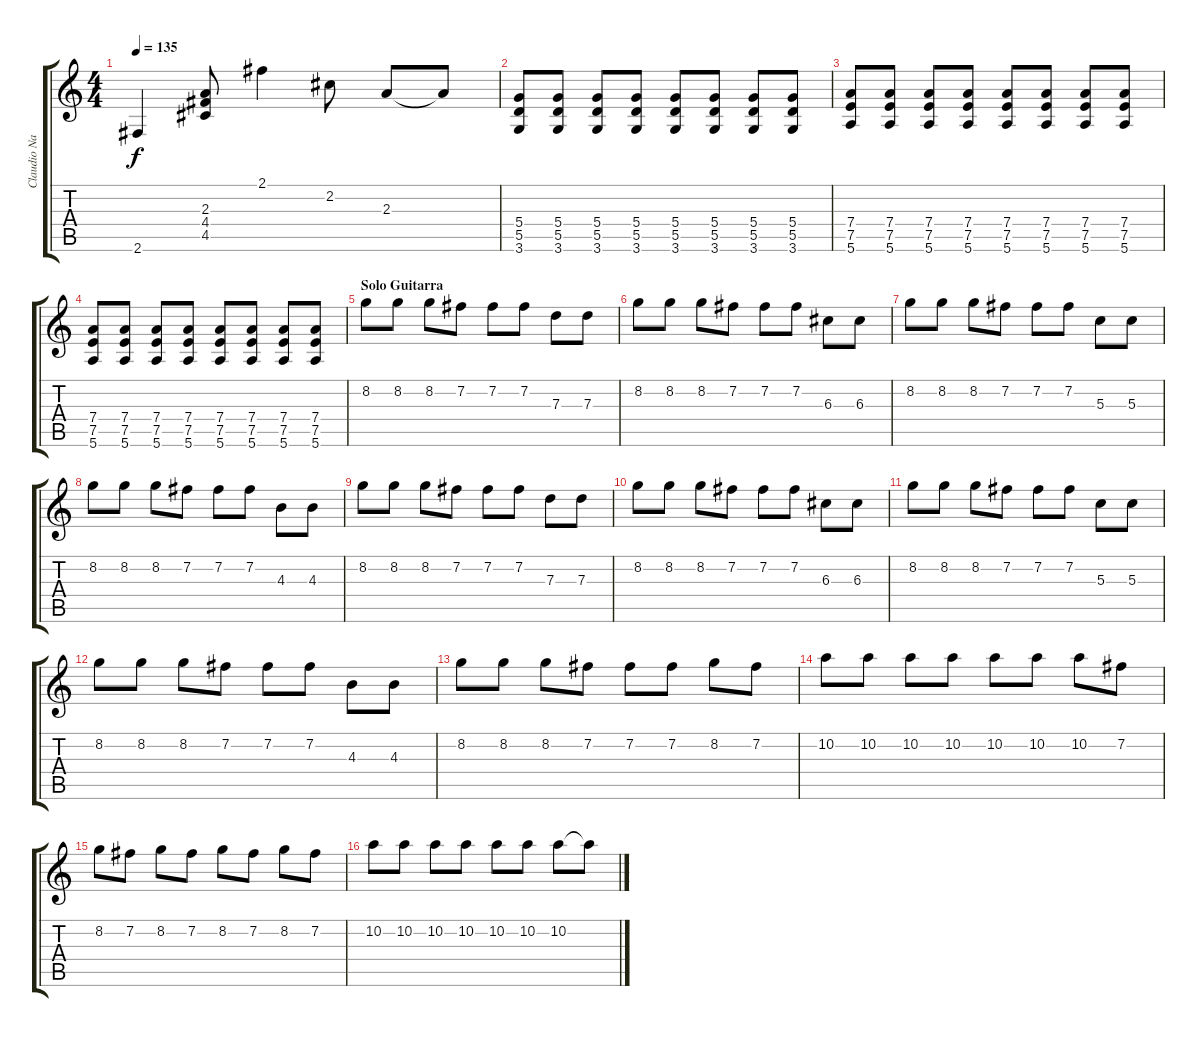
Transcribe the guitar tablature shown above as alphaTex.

\track ("Claudio Narea" "Claudio Na") {instrument distortionguitar}
\staff {score tabs}
\tuning (E4 B3 G3 D3 A2 E2) {hide}
\ts (4 4)
\tempo 135
\clef g2
\ks c
2.6.4{dy f} (2.3 4.4 4.5).8 2.1.4 2.2.8 2.3.8 2.3{t}.8 |
(5.4 5.5 3.6).8 (5.4 5.5 3.6).8 (5.4 5.5 3.6).8 (5.4 5.5 3.6).8 (5.4 5.5 3.6).8 (5.4 5.5 3.6).8 (5.4 5.5 3.6).8 (5.4 5.5 3.6).8 |
(7.4 7.5 5.6).8 (7.4 7.5 5.6).8 (7.4 7.5 5.6).8 (7.4 7.5 5.6).8 (7.4 7.5 5.6).8 (7.4 7.5 5.6).8 (7.4 7.5 5.6).8 (7.4 7.5 5.6).8 |
(7.4 7.5 5.6).8 (7.4 7.5 5.6).8 (7.4 7.5 5.6).8 (7.4 7.5 5.6).8 (7.4 7.5 5.6).8 (7.4 7.5 5.6).8 (7.4 7.5 5.6).8 (7.4 7.5 5.6).8 |
\section ("" "Solo Guitarra")
8.2.8 8.2.8 8.2.8 7.2.8 7.2.8 7.2.8 7.3.8 7.3.8 |
8.2.8 8.2.8 8.2.8 7.2.8 7.2.8 7.2.8 6.3.8 6.3.8 |
8.2.8 8.2.8 8.2.8 7.2.8 7.2.8 7.2.8 5.3.8 5.3.8 |
8.2.8 8.2.8 8.2.8 7.2.8 7.2.8 7.2.8 4.3.8 4.3.8 |
8.2.8 8.2.8 8.2.8 7.2.8 7.2.8 7.2.8 7.3.8 7.3.8 |
8.2.8 8.2.8 8.2.8 7.2.8 7.2.8 7.2.8 6.3.8 6.3.8 |
8.2.8 8.2.8 8.2.8 7.2.8 7.2.8 7.2.8 5.3.8 5.3.8 |
8.2.8 8.2.8 8.2.8 7.2.8 7.2.8 7.2.8 4.3.8 4.3.8 |
8.2.8 8.2.8 8.2.8 7.2.8 7.2.8 7.2.8 8.2.8 7.2.8 |
10.2.8 10.2.8 10.2.8 10.2.8 10.2.8 10.2.8 10.2.8 7.2.8 |
8.2.8 7.2.8 8.2.8 7.2.8 8.2.8 7.2.8 8.2.8 7.2.8 |
10.2.8 10.2.8 10.2.8 10.2.8 10.2.8 10.2.8 10.2.8 10.2{t}.8
